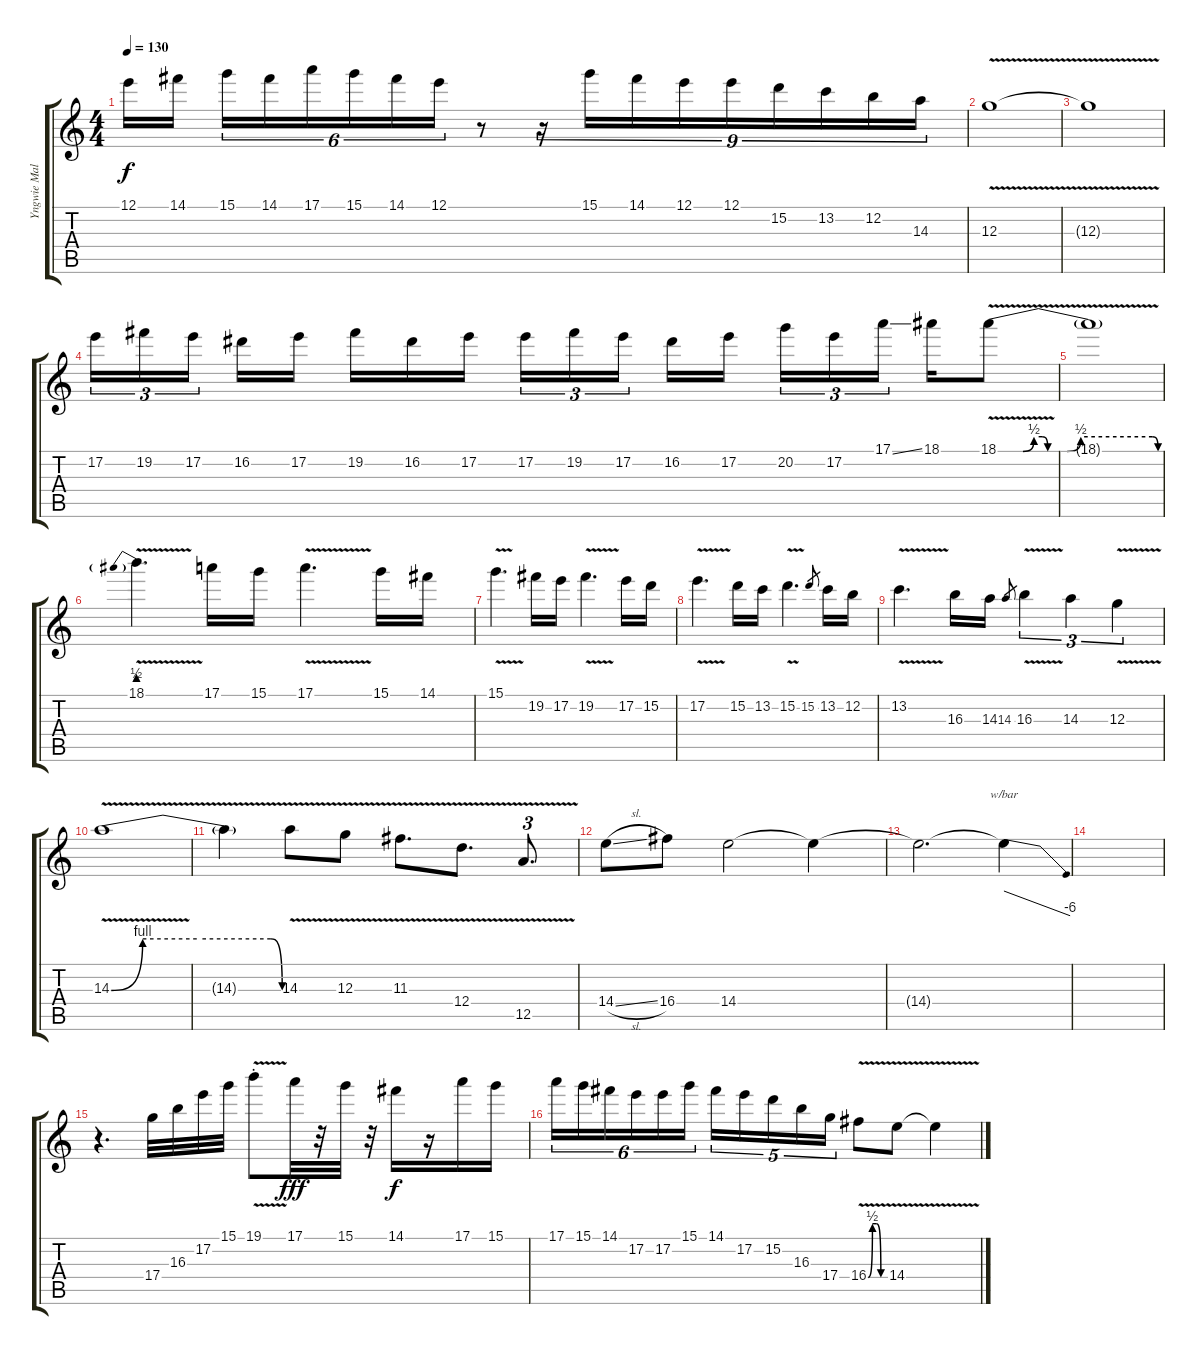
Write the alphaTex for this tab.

\track ("Yngwie Malmsteen" "Yngwie Mal") {instrument overdrivenguitar}
\staff {score tabs}
\tuning (E4 B3 G3 D3 A2 E2) {hide}
\ts (4 4)
\tempo 130
\clef g2
\ks c
12.1.16{dy f} 14.1.16 15.1.16{tu (6 4)} 14.1.16{tu (6 4)} 17.1.16{tu (6 4)} 15.1.16{tu (6 4)} 14.1.16{tu (6 4)} 12.1.16{tu (6 4)} r.8 r.16{tu (9 8)} 15.1.16{tu (9 8)} 14.1.16{tu (9 8)} 12.1.16{tu (9 8)} 12.1.16{tu (9 8)} 15.2.16{tu (9 8)} 13.2.16{tu (9 8)} 12.2.16{tu (9 8)} 14.3.16{tu (9 8)} |
12.3{v}.1 |
12.3{t}.1 |
17.2.16{tu (3 2)} 19.2.16{tu (3 2)} 17.2.16{tu (3 2)} 16.2.16 17.2.16 19.2.16 16.2.16 17.2.16 17.2.16{tu (3 2)} 19.2.16{tu (3 2)} 17.2.16{tu (3 2)} 16.2.16 17.2.16 20.2.16{tu (3 2)} 17.2.16{tu (3 2)} 17.1{ss}.16{tu (3 2)} 18.1.16 18.1{be (custom 0 0 9 0 13 2 16 2 18 0 25 0 30 2 56 2 58 0 60 0) v}.8 |
18.1{t}.1 |
18.1{be (prebend 0 2 60 2) v}.4{d} 17.1.16 15.1.16 17.1{v}.4{d} 15.1.16 14.1.16 |
15.1{v}.4{d} 19.2.16 17.2.16 19.2{v}.4{d} 17.2.16 15.2.16 |
17.2{v}.4{d} 15.2.16 13.2.16 15.2{v}.4{d} 15.2.8{gr} 13.2.16 12.2.16 |
13.2{v}.4{d} 16.3.16 14.3.16 14.3.8{gr} 16.3{v}.4{tu (3 2)} 14.3.4{tu (3 2)} 12.3{v}.4{tu (3 2)} |
14.3{be (custom 0 0 11 4 30 4 56 4 60 0) v}.1 |
14.3{t}.4 14.3{v}.8 12.3{v}.8 11.3{v}.8{d} 12.4{v}.8{d} 12.5{v}.8{d tu (3 2)} |
14.4{sl}.8 16.4.8 14.4.2 14.4{t}.4 |
14.4{t}.2{d} 14.4{t}.4{tbe (dive default 0 0 60 -24)} |
|
r.4{d} 17.4.32 16.3.32 17.2.32 15.1.32 19.1{v st}.8 17.1.32{dy fff} r.32 15.1.32 r.32 14.1.16{dy f} r.16 17.1.16 15.1.16 |
17.1.16{tu (6 4)} 15.1.16{tu (6 4)} 14.1.16{tu (6 4)} 17.2.16{tu (6 4)} 17.2.16{tu (6 4)} 15.1.16{tu (6 4)} 14.1.16{tu (5 4)} 17.2.16{tu (5 4)} 15.2.16{tu (5 4)} 16.3.16{tu (5 4)} 17.4.16{tu (5 4)} 16.4{be (custom 0 0 15 2 30 2 45 0 60 0) v}.8 14.4{v}.8 14.4{t}.4
